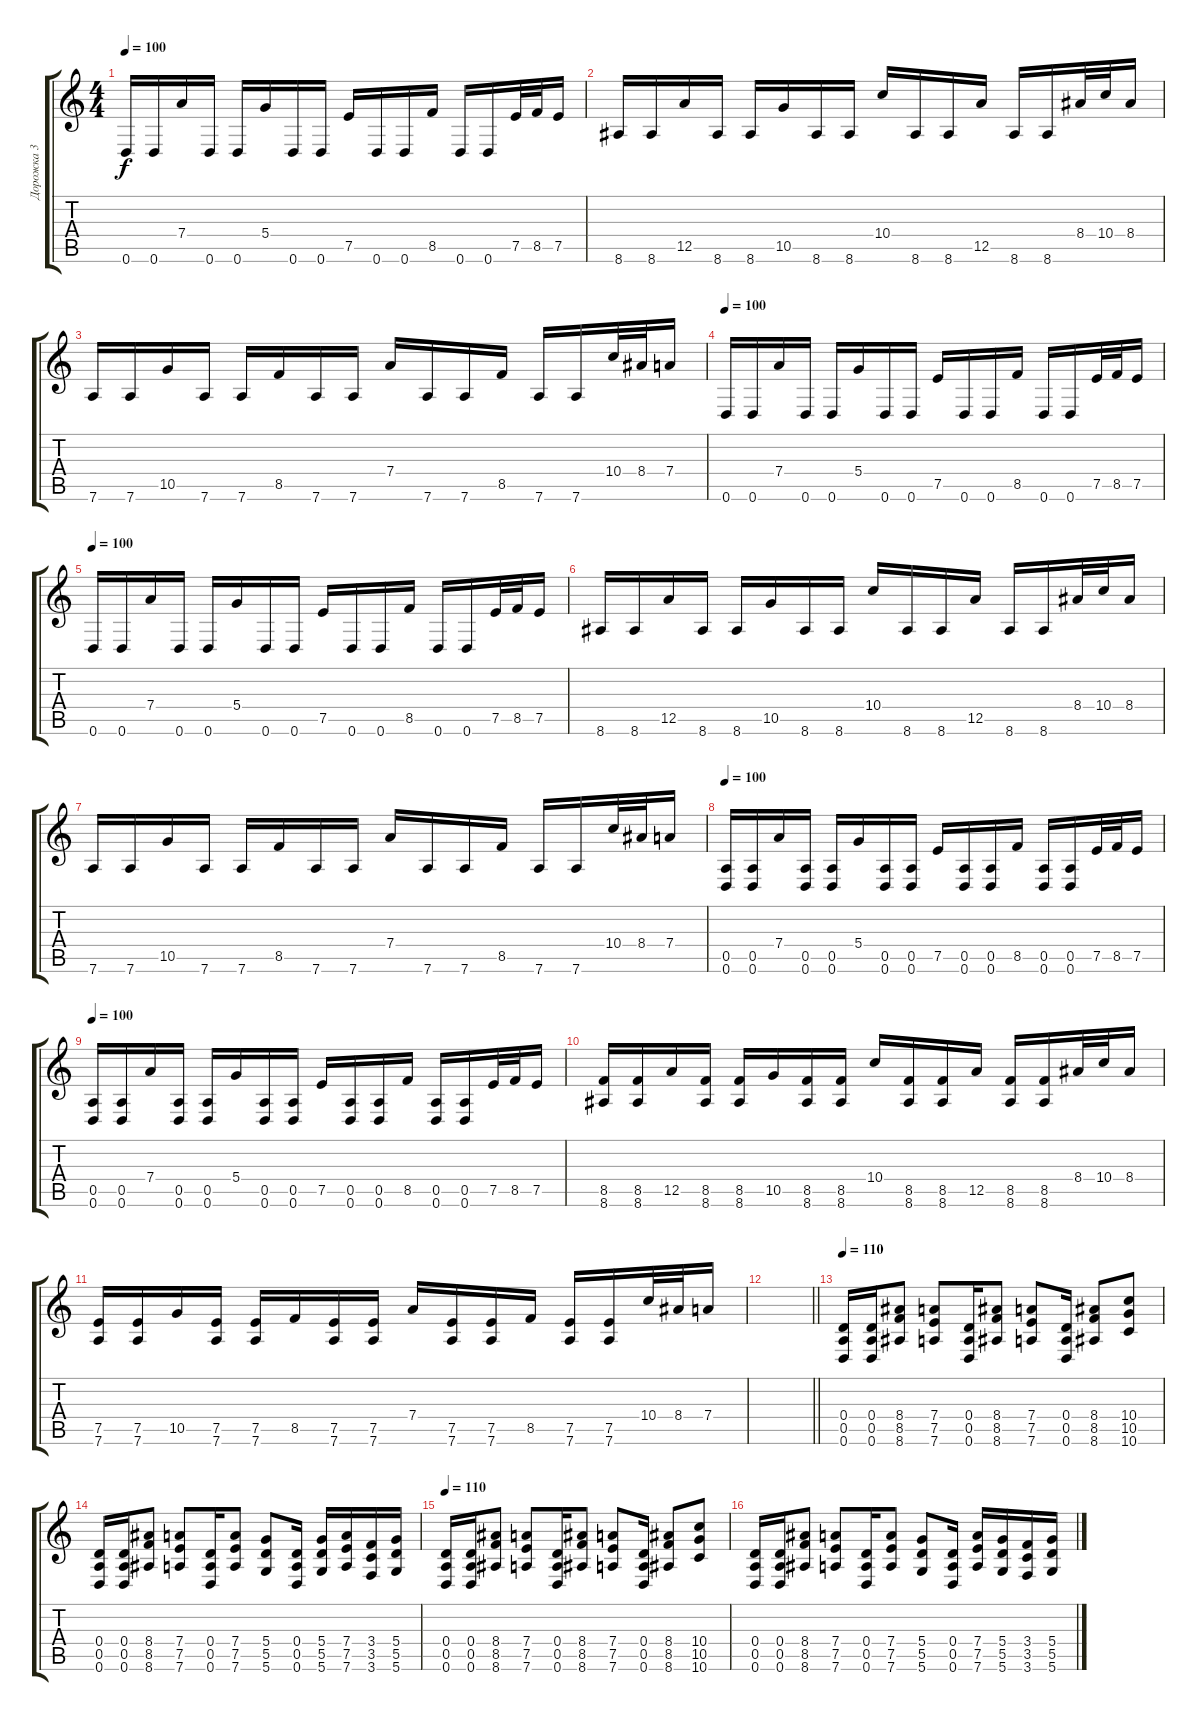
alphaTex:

\track ("Дорожка 3" "Дорожка 3") {instrument distortionguitar}
\staff {score tabs}
\tuning (E4 B3 G3 D3 A2 D2) {hide}
\ts (4 4)
\tempo 100
\clef g2
\ks c
0.6.16{dy f} 0.6.16 7.4.16 0.6.16 0.6.16 5.4.16 0.6.16 0.6.16 7.5.16 0.6.16 0.6.16 8.5.16 0.6.16 0.6.16 7.5.32 8.5.32 7.5.16 |
8.6.16 8.6.16 12.5.16 8.6.16 8.6.16 10.5.16 8.6.16 8.6.16 10.4.16 8.6.16 8.6.16 12.5.16 8.6.16 8.6.16 8.4.32 10.4.32 8.4.16 |
7.6.16 7.6.16 10.5.16 7.6.16 7.6.16 8.5.16 7.6.16 7.6.16 7.4.16 7.6.16 7.6.16 8.5.16 7.6.16 7.6.16 10.4.32 8.4.32 7.4.16 |
\tempo 100
0.6.16 0.6.16 7.4.16 0.6.16 0.6.16 5.4.16 0.6.16 0.6.16 7.5.16 0.6.16 0.6.16 8.5.16 0.6.16 0.6.16 7.5.32 8.5.32 7.5.16 |
\tempo 100
0.6.16 0.6.16 7.4.16 0.6.16 0.6.16 5.4.16 0.6.16 0.6.16 7.5.16 0.6.16 0.6.16 8.5.16 0.6.16 0.6.16 7.5.32 8.5.32 7.5.16 |
8.6.16 8.6.16 12.5.16 8.6.16 8.6.16 10.5.16 8.6.16 8.6.16 10.4.16 8.6.16 8.6.16 12.5.16 8.6.16 8.6.16 8.4.32 10.4.32 8.4.16 |
7.6.16 7.6.16 10.5.16 7.6.16 7.6.16 8.5.16 7.6.16 7.6.16 7.4.16 7.6.16 7.6.16 8.5.16 7.6.16 7.6.16 10.4.32 8.4.32 7.4.16 |
\tempo 100
(0.5 0.6).16 (0.5 0.6).16 7.4.16 (0.5 0.6).16 (0.5 0.6).16 5.4.16 (0.5 0.6).16 (0.5 0.6).16 7.5.16 (0.5 0.6).16 (0.5 0.6).16 8.5.16 (0.5 0.6).16 (0.5 0.6).16 7.5.32 8.5.32 7.5.16 |
\tempo 100
(0.5 0.6).16 (0.5 0.6).16 7.4.16 (0.5 0.6).16 (0.5 0.6).16 5.4.16 (0.5 0.6).16 (0.5 0.6).16 7.5.16 (0.5 0.6).16 (0.5 0.6).16 8.5.16 (0.5 0.6).16 (0.5 0.6).16 7.5.32 8.5.32 7.5.16 |
(8.5 8.6).16 (8.5 8.6).16 12.5.16 (8.5 8.6).16 (8.5 8.6).16 10.5.16 (8.5 8.6).16 (8.5 8.6).16 10.4.16 (8.5 8.6).16 (8.5 8.6).16 12.5.16 (8.5 8.6).16 (8.5 8.6).16 8.4.32 10.4.32 8.4.16 |
(7.5 7.6).16 (7.5 7.6).16 10.5.16 (7.5 7.6).16 (7.5 7.6).16 8.5.16 (7.5 7.6).16 (7.5 7.6).16 7.4.16 (7.5 7.6).16 (7.5 7.6).16 8.5.16 (7.5 7.6).16 (7.5 7.6).16 10.4.32 8.4.32 7.4.16 |
\barLineRight lightlight
|
\tempo 110
(0.4 0.5 0.6).16 (0.4 0.5 0.6).16 (8.4 8.5 8.6).8 (7.4 7.5 7.6).8 (0.4 0.5 0.6).16 (8.4 8.5 8.6).8 (7.4 7.5 7.6).8 (0.4 0.5 0.6).16 (8.4 8.5 8.6).8 (10.4 10.5 10.6).8 |
(0.4 0.5 0.6).16 (0.4 0.5 0.6).16 (8.4 8.5 8.6).8 (7.4 7.5 7.6).8 (0.4 0.5 0.6).16 (7.4 7.5 7.6).8 (5.4 5.5 5.6).8 (0.4 0.5 0.6).16 (5.4 5.5 5.6).16 (7.4 7.5 7.6).16 (3.4 3.5 3.6).16 (5.4 5.5 5.6).16 |
\tempo 110
(0.4 0.5 0.6).16 (0.4 0.5 0.6).16 (8.4 8.5 8.6).8 (7.4 7.5 7.6).8 (0.4 0.5 0.6).16 (8.4 8.5 8.6).8 (7.4 7.5 7.6).8 (0.4 0.5 0.6).16 (8.4 8.5 8.6).8 (10.4 10.5 10.6).8 |
(0.4 0.5 0.6).16 (0.4 0.5 0.6).16 (8.4 8.5 8.6).8 (7.4 7.5 7.6).8 (0.4 0.5 0.6).16 (7.4 7.5 7.6).8 (5.4 5.5 5.6).8 (0.4 0.5 0.6).16 (7.4 7.5 7.6).16 (5.4 5.5 5.6).16 (3.4 3.5 3.6).16 (5.4 5.5 5.6).16
